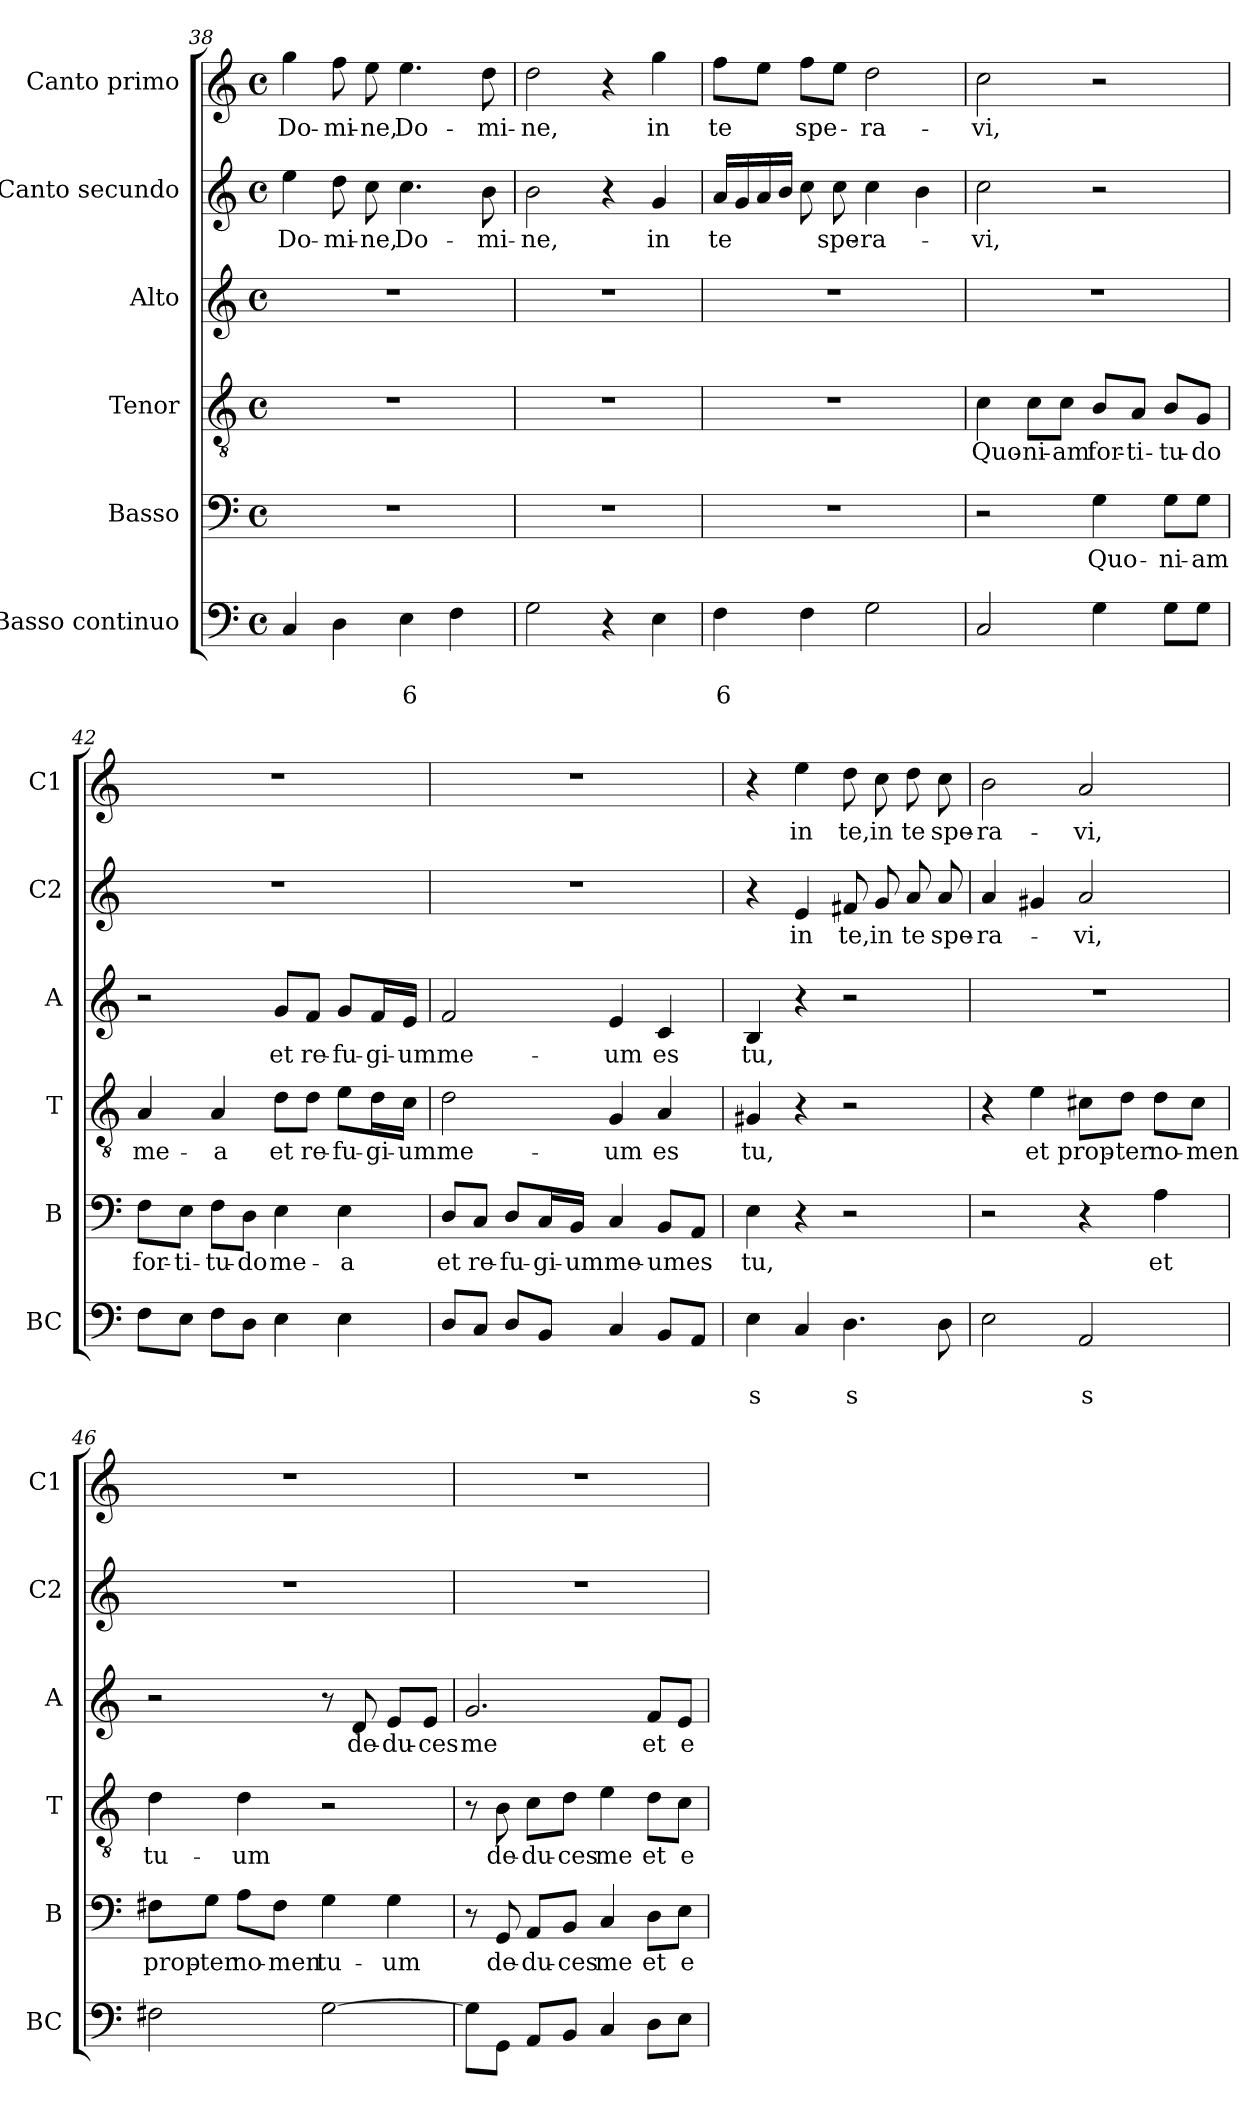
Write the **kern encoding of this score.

**kern	**text	**text	**kern	**text	**kern	**text	**kern	**text	**kern	**text	**kern	**text
*part6	*part6	*part6	*part5	*part5	*part4	*part4	*part3	*part3	*part2	*part2	*part1	*part1
*staff6	*staff6	*staff6	*staff5	*staff5	*staff4	*staff4	*staff3	*staff3	*staff2	*staff2	*staff1	*staff1
*I"Basso continuo	*	*	*I"Basso	*	*I"Tenor	*	*I"Alto	*	*I"Canto secundo	*	*I"Canto primo	*
*I'BC	*	*	*I'B	*	*I'T	*	*I'A	*	*I'C2	*	*I'C1	*
!!LO:PB:g=z
*clefF4	*	*	*clefF4	*	*clefGv2	*	*clefG2	*	*clefG2	*	*clefG2	*
*k[]	*	*	*k[]	*	*k[]	*	*k[]	*	*k[]	*	*k[]	*
*C:	*	*	*C:	*	*C:	*	*C:	*	*C:	*	*C:	*
*M4/4	*	*	*M4/4	*	*M4/4	*	*M4/4	*	*M4/4	*	*M4/4	*
*met(c)	*	*	*met(c)	*	*met(c)	*	*met(c)	*	*met(c)	*	*met(c)	*
=38	=38	=38	=38	=38	=38	=38	=38	=38	=38	=38	=38	=38
!	!	!	!	!	!	!	!	!	!	!LO:LY:b	!	!LO:LY:b
4C/	.	.	1r	.	1r	.	1r	.	4ee\	Do-	4gg\	Do-
!	!	!	!	!	!	!	!	!	!	!LO:LY:b	!	!LO:LY:b
4D\	.	.	.	.	.	.	.	.	8dd\	-mi-	8ff\	-mi-
!	!	!	!	!	!	!	!	!	!	!LO:LY:b	!	!LO:LY:b
.	.	.	.	.	.	.	.	.	8cc\	-ne,	8ee\	-ne,
!	!	!LO:LY:b	!	!	!	!	!	!	!	!LO:LY:b	!	!LO:LY:b
4E\	.	6	.	.	.	.	.	.	4.cc\	Do-	4.ee\	Do-
4F\	.	.	.	.	.	.	.	.	.	.	.	.
!	!	!	!	!	!	!	!	!	!	!LO:LY:b	!	!LO:LY:b
.	.	.	.	.	.	.	.	.	8b\	-mi-	8dd\	-mi-
=39	=39	=39	=39	=39	=39	=39	=39	=39	=39	=39	=39	=39
!	!	!	!	!	!	!	!	!	!	!LO:LY:b	!	!LO:LY:b
2G\	.	.	1r	.	1r	.	1r	.	2b\	-ne,	2dd\	-ne,
4r	.	.	.	.	.	.	.	.	4r	.	4r	.
!	!	!	!	!	!	!	!	!	!	!LO:LY:b	!	!LO:LY:b
4E\	.	.	.	.	.	.	.	.	4g/	in	4gg\	in
=40	=40	=40	=40	=40	=40	=40	=40	=40	=40	=40	=40	=40
!	!	!LO:LY:b	!	!	!	!	!	!	!	!LO:LY:b	!	!LO:LY:b
4F\	.	6	1r	.	1r	.	1r	.	16a/LL	te	8ff\L	te
.	.	.	.	.	.	.	.	.	16g/	.	.	.
.	.	.	.	.	.	.	.	.	16a/	.	8ee\J	.
.	.	.	.	.	.	.	.	.	16b/JJ	.	.	.
!	!	!	!	!	!	!	!	!	!	!	!	!LO:LY:b
4F\	.	.	.	.	.	.	.	.	8cc\	.	8ff\L	spe-
!	!	!	!	!	!	!	!	!	!	!LO:LY:b	!	!
.	.	.	.	.	.	.	.	.	8cc\	spe-	8ee\J	.
!	!	!	!	!	!	!	!	!	!	!LO:LY:b	!	!LO:LY:b
2G\	.	.	.	.	.	.	.	.	4cc\	-ra-	2dd\	-ra-
.	.	.	.	.	.	.	.	.	4b\	.	.	.
=41	=41	=41	=41	=41	=41	=41	=41	=41	=41	=41	=41	=41
!	!	!	!	!	!	!LO:LY:b	!	!	!	!LO:LY:b	!	!LO:LY:b
2C/	.	.	2r	.	4c\	Quo-	1rdd	.	2cc\	-vi,	2cc\	-vi,
!	!	!	!	!	!	!LO:LY:b	!	!	!	!	!	!
.	.	.	.	.	8c\L	-ni-	.	.	.	.	.	.
!	!	!	!	!	!	!LO:LY:b	!	!	!	!	!	!
.	.	.	.	.	8c\J	-am	.	.	.	.	.	.
!	!	!	!	!LO:LY:b	!	!LO:LY:b	!	!	!	!	!	!
4G\	.	.	4G\	Quo-	8B/L	for-	.	.	2r	.	2r	.
!	!	!	!	!	!	!LO:LY:b	!	!	!	!	!	!
.	.	.	.	.	8A/J	-ti-	.	.	.	.	.	.
!	!	!	!	!LO:LY:b	!	!LO:LY:b	!	!	!	!	!	!
8G\L	.	.	8G\L	-ni-	8B/L	-tu-	.	.	.	.	.	.
!	!	!	!	!LO:LY:b	!	!LO:LY:b	!	!	!	!	!	!
8G\J	.	.	8G\J	-am	8G/J	-do	.	.	.	.	.	.
=42	=42	=42	=42	=42	=42	=42	=42	=42	=42	=42	=42	=42
!	!	!	!	!LO:LY:b	!	!LO:LY:b	!	!	!	!	!	!
8F\L	.	.	8F\L	for-	4A/	me-	2r	.	1r	.	1r	.
!	!	!	!	!LO:LY:b	!	!	!	!	!	!	!	!
8E\J	.	.	8E\J	-ti-	.	.	.	.	.	.	.	.
!	!	!	!	!LO:LY:b	!	!LO:LY:b	!	!	!	!	!	!
8F\L	.	.	8F\L	-tu-	4A/	-a	.	.	.	.	.	.
!	!	!	!	!LO:LY:b	!	!	!	!	!	!	!	!
8D\J	.	.	8D\J	-do	.	.	.	.	.	.	.	.
!	!	!	!	!LO:LY:b	!	!LO:LY:b	!	!LO:LY:b	!	!	!	!
4E\	.	.	4E\	me-	8d\L	et	8g/L	et	.	.	.	.
!	!	!	!	!	!	!LO:LY:b	!	!LO:LY:b	!	!	!	!
.	.	.	.	.	8d\J	re-	8f/J	re-	.	.	.	.
!	!	!	!	!LO:LY:b	!	!LO:LY:b	!	!LO:LY:b	!	!	!	!
4E\	.	.	4E\	-a	8e\L	-fu-	8g/L	-fu-	.	.	.	.
!	!	!	!	!	!	!LO:LY:b	!	!LO:LY:b	!	!	!	!
.	.	.	.	.	16d\L	-gi-	16f/L	-gi-	.	.	.	.
!	!	!	!	!	!	!LO:LY:b	!	!LO:LY:b	!	!	!	!
.	.	.	.	.	16c\JJ	-um	16e/JJ	-um	.	.	.	.
!!LO:LB:g=z
=43	=43	=43	=43	=43	=43	=43	=43	=43	=43	=43	=43	=43
!	!	!	!	!LO:LY:b	!	!LO:LY:b	!	!LO:LY:b	!	!	!	!
8D/L	.	.	8D/L	et	2d\	me-	2f/	me-	1r	.	1r	.
!	!	!	!	!LO:LY:b	!	!	!	!	!	!	!	!
8C/J	.	.	8C/J	re-	.	.	.	.	.	.	.	.
!	!	!	!	!LO:LY:b	!	!	!	!	!	!	!	!
8D/L	.	.	8D/L	-fu-	.	.	.	.	.	.	.	.
!	!	!	!	!LO:LY:b	!	!	!	!	!	!	!	!
8BB/J	.	.	16C/L	-gi-	.	.	.	.	.	.	.	.
!	!	!	!	!LO:LY:b	!	!	!	!	!	!	!	!
.	.	.	16BB/JJ	-um	.	.	.	.	.	.	.	.
!	!	!	!	!LO:LY:b	!	!LO:LY:b	!	!LO:LY:b	!	!	!	!
4C/	.	.	4C/	me-	4G/	-um	4e/	-um	.	.	.	.
!	!	!	!	!LO:LY:b	!	!LO:LY:b	!	!LO:LY:b	!	!	!	!
8BB/L	.	.	8BB/L	-um	4A/	es	4c/	es	.	.	.	.
!	!	!	!	!LO:LY:b	!	!	!	!	!	!	!	!
8AA/J	.	.	8AA/J	es	.	.	.	.	.	.	.	.
=44	=44	=44	=44	=44	=44	=44	=44	=44	=44	=44	=44	=44
!	!	!LO:LY:b	!	!LO:LY:b	!	!LO:LY:b	!	!LO:LY:b	!	!	!	!
4E\	.	s	4E\	tu,	4G#X/	tu,	4B/	tu,	4r	.	4r	.
!	!	!	!	!	!	!	!	!	!	!LO:LY:b	!	!LO:LY:b
4C/	.	.	4r	.	4r	.	4r	.	4e/	in	4ee\	in
!	!	!LO:LY:b	!	!	!	!	!	!	!	!LO:LY:b	!	!LO:LY:b
4.D\	.	s	2r	.	2r	.	2r	.	8f#X/	te,	8dd\	te,
!	!	!	!	!	!	!	!	!	!	!LO:LY:b	!	!LO:LY:b
.	.	.	.	.	.	.	.	.	8g/	in	8cc\	in
!	!	!	!	!	!	!	!	!	!	!LO:LY:b	!	!LO:LY:b
.	.	.	.	.	.	.	.	.	8a/	te	8dd\	te
!	!	!	!	!	!	!	!	!	!	!LO:LY:b	!	!LO:LY:b
8D\	.	.	.	.	.	.	.	.	8a/	spe-	8cc\	spe-
=45	=45	=45	=45	=45	=45	=45	=45	=45	=45	=45	=45	=45
!	!	!	!	!	!	!	!	!	!	!LO:LY:b	!	!LO:LY:b
2E\	.	.	2r	.	4r	.	1rdd	.	4a/	-ra-	2b\	-ra-
!	!	!	!	!	!	!LO:LY:b	!	!	!	!	!	!
.	.	.	.	.	4e\	et	.	.	4g#X/	.	.	.
!	!	!LO:LY:b	!	!	!	!LO:LY:b	!	!	!	!LO:LY:b	!	!LO:LY:b
2AA/	.	s	4r	.	8c#X\L	prop-	.	.	2a/	-vi,	2a/	-vi,
!	!	!	!	!	!	!LO:LY:b	!	!	!	!	!	!
.	.	.	.	.	8d\J	-ter	.	.	.	.	.	.
!	!	!	!	!LO:LY:b	!	!LO:LY:b	!	!	!	!	!	!
.	.	.	4A\	et	8d\L	no-	.	.	.	.	.	.
!	!	!	!	!	!	!LO:LY:b	!	!	!	!	!	!
.	.	.	.	.	8c#\J	-men	.	.	.	.	.	.
=46	=46	=46	=46	=46	=46	=46	=46	=46	=46	=46	=46	=46
!	!	!	!	!LO:LY:b	!	!LO:LY:b	!	!	!	!	!	!
2F#X\	.	.	8F#X\L	prop-	4d\	tu-	2r	.	1r	.	1r	.
!	!	!	!	!LO:LY:b	!	!	!	!	!	!	!	!
.	.	.	8G\J	-ter	.	.	.	.	.	.	.	.
!	!	!	!	!LO:LY:b	!	!LO:LY:b	!	!	!	!	!	!
.	.	.	8A\L	no-	4d\	-um	.	.	.	.	.	.
!	!	!	!	!LO:LY:b	!	!	!	!	!	!	!	!
.	.	.	8F#\J	-men	.	.	.	.	.	.	.	.
!	!	!	!	!LO:LY:b	!	!	!	!	!	!	!	!
[2G\	.	.	4G\	tu-	2r	.	8r	.	.	.	.	.
!	!	!	!	!	!	!	!	!LO:LY:b	!	!	!	!
.	.	.	.	.	.	.	8d/	de-	.	.	.	.
!	!	!	!	!LO:LY:b	!	!	!	!LO:LY:b	!	!	!	!
.	.	.	4G\	-um	.	.	8e/L	-du-	.	.	.	.
!	!	!	!	!	!	!	!	!LO:LY:b	!	!	!	!
.	.	.	.	.	.	.	8e/J	-ces	.	.	.	.
=47	=47	=47	=47	=47	=47	=47	=47	=47	=47	=47	=47	=47
!	!	!	!	!	!	!	!	!LO:LY:b	!	!	!	!
8G\L]	.	.	8r	.	8r	.	2.g/	me	1r	.	1r	.
!	!	!	!	!LO:LY:b	!	!LO:LY:b	!	!	!	!	!	!
8GG\J	.	.	8GG/	de-	8B\	de-	.	.	.	.	.	.
!	!	!	!	!LO:LY:b	!	!LO:LY:b	!	!	!	!	!	!
8AA/L	.	.	8AA/L	-du-	8c\L	-du-	.	.	.	.	.	.
!	!	!	!	!LO:LY:b	!	!LO:LY:b	!	!	!	!	!	!
8BB/J	.	.	8BB/J	-ces	8d\J	-ces	.	.	.	.	.	.
!	!	!	!	!LO:LY:b	!	!LO:LY:b	!	!	!	!	!	!
4C/	.	.	4C/	me	4e\	me	.	.	.	.	.	.
!	!	!	!	!LO:LY:b	!	!LO:LY:b	!	!LO:LY:b	!	!	!	!
8D\L	.	.	8D\L	et	8d\L	et	8f/L	et	.	.	.	.
!	!	!	!	!LO:LY:b	!	!LO:LY:b	!	!LO:LY:b	!	!	!	!
8E\J	.	.	8E\J	e-	8c\J	e-	8e/J	e-	.	.	.	.
=	=	=	=	=	=	=	=	=	=	=	=	=
*-	*-	*-	*-	*-	*-	*-	*-	*-	*-	*-	*-	*-
